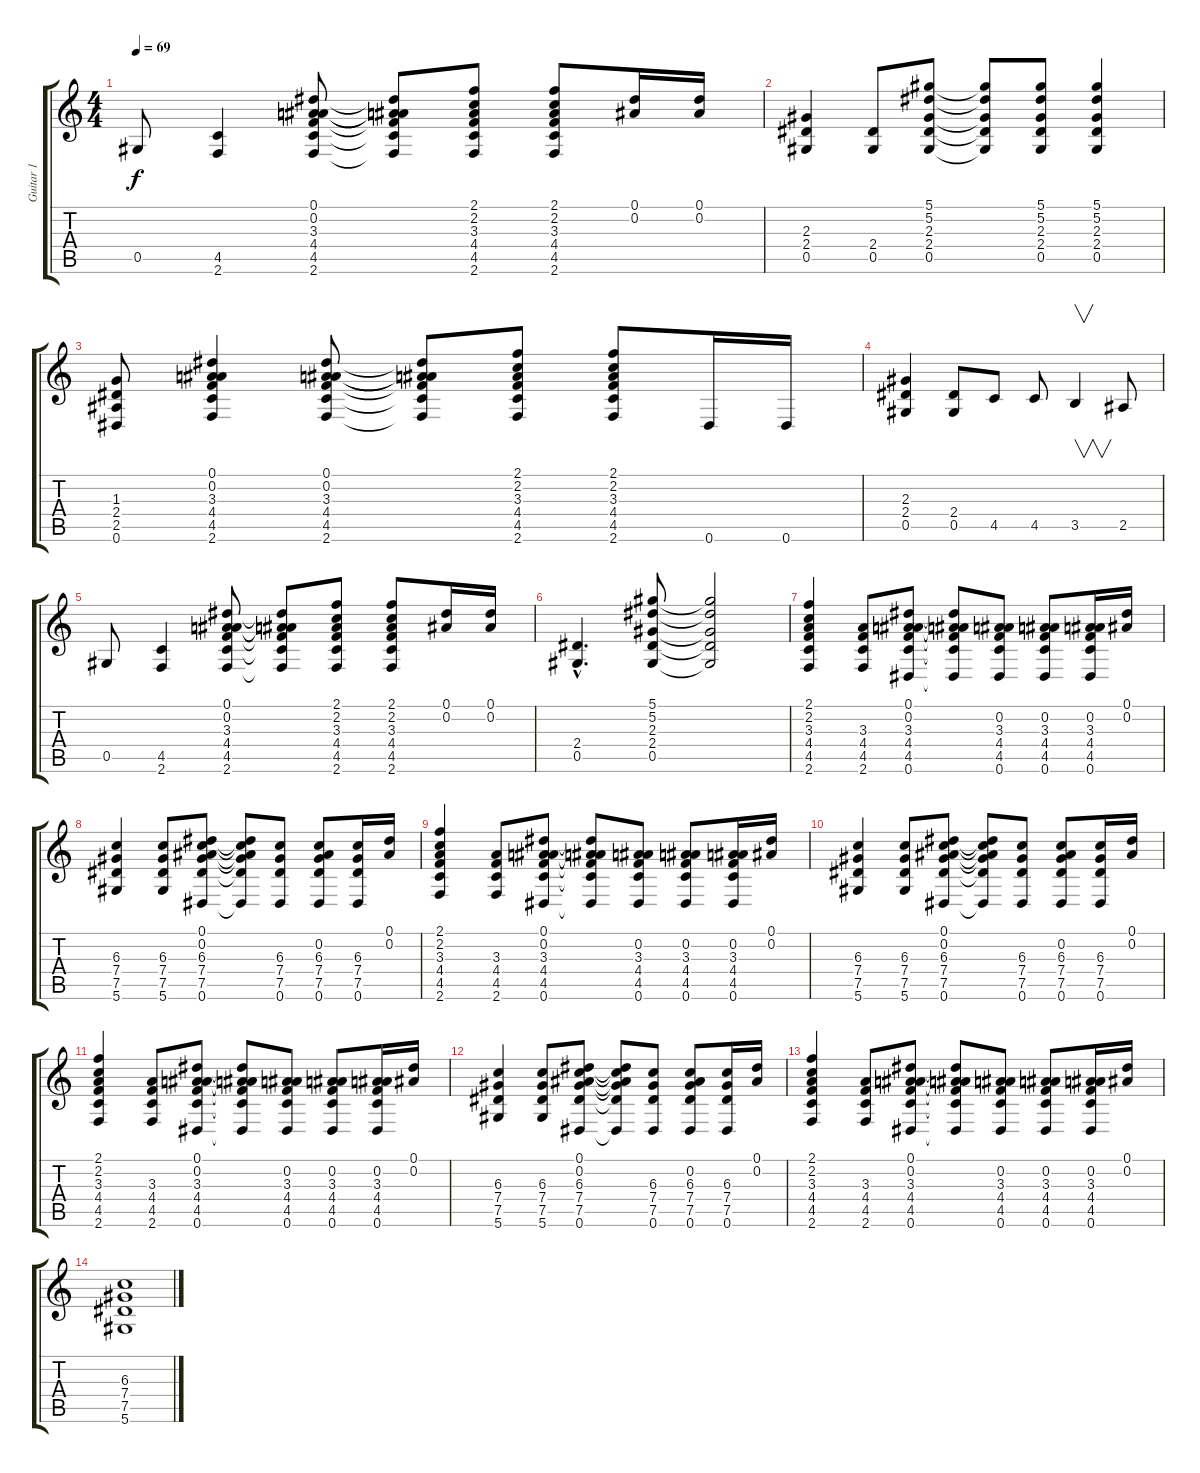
\track ("Guitar 1" "Guitar 1") {instrument acousticguitarsteel}
\staff {score tabs}
\tuning (Eb4 Bb3 Gb3 Db3 Ab2 Eb2) {hide}
\ts (4 4)
\tempo 69
\clef g2
\ks c
0.5.8{dy f} (4.5 2.6).4 (0.1 0.2 3.3 4.4 4.5 2.6).8 (0.1{t} 0.2{t} 3.3{t} 4.4{t} 4.5{t} 2.6{t}).8 (2.1 2.2 3.3 4.4 4.5 2.6).8 (2.1 2.2 3.3 4.4 4.5 2.6).8 (0.1 0.2).16 (0.1 0.2).16 |
(2.3 2.4 0.5).4 (2.4 0.5).8 (5.1 5.2 2.3 2.4 0.5).8 (5.1{t} 5.2{t} 2.3{t} 2.4{t} 0.5{t}).8 (5.1 5.2 2.3 2.4 0.5).8 (5.1 5.2 2.3 2.4 0.5).4 |
(1.3 2.4 2.5 0.6).8 (0.1 0.2 3.3 4.4 4.5 2.6).4 (0.1 0.2 3.3 4.4 4.5 2.6).8 (0.1{t} 0.2{t} 3.3{t} 4.4{t} 4.5{t} 2.6{t}).8 (2.1 2.2 3.3 4.4 4.5 2.6).8 (2.1 2.2 3.3 4.4 4.5 2.6).8 0.6.16 0.6.16 |
(2.3 2.4 0.5).4 (2.4 0.5).8 4.5.8 4.5.8 3.5.4{v} 2.5.8 |
0.5.8 (4.5 2.6).4 (0.1 0.2 3.3 4.4 4.5 2.6).8 (0.1{t} 0.2{t} 3.3{t} 4.4{t} 4.5{t} 2.6{t}).8 (2.1 2.2 3.3 4.4 4.5 2.6).8 (2.1 2.2 3.3 4.4 4.5 2.6).8 (0.1 0.2).16 (0.1 0.2).16 |
(2.4{hac} 0.5{hac}).4{d} (5.1 5.2 2.3 2.4 0.5).8 (5.1{t} 5.2{t} 2.3{t} 2.4{t} 0.5{t}).2 |
(2.1 2.2 3.3 4.4 4.5 2.6).4 (3.3 4.4 4.5 2.6).8 (0.1 0.2 3.3 4.4 4.5 0.6).8 (0.1{t} 0.2{t} 3.3{t} 4.4{t} 4.5{t} 0.6{t}).8 (0.2 3.3 4.4 4.5 0.6).8 (0.2 3.3 4.4 4.5 0.6).8 (0.2 3.3 4.4 4.5 0.6).16 (0.1 0.2).16 |
(6.3 7.4 7.5 5.6).4 (6.3 7.4 7.5 5.6).8 (0.1 0.2 6.3 7.4 7.5 0.6).8 (0.1{t} 0.2{t} 6.3{t} 7.4{t} 7.5{t} 0.6{t}).8 (6.3 7.4 7.5 0.6).8 (0.2 6.3 7.4 7.5 0.6).8 (6.3 7.4 7.5 0.6).16 (0.1 0.2).16 |
(2.1 2.2 3.3 4.4 4.5 2.6).4 (3.3 4.4 4.5 2.6).8 (0.1 0.2 3.3 4.4 4.5 0.6).8 (0.1{t} 0.2{t} 3.3{t} 4.4{t} 4.5{t} 0.6{t}).8 (0.2 3.3 4.4 4.5 0.6).8 (0.2 3.3 4.4 4.5 0.6).8 (0.2 3.3 4.4 4.5 0.6).16 (0.1 0.2).16 |
(6.3 7.4 7.5 5.6).4 (6.3 7.4 7.5 5.6).8 (0.1 0.2 6.3 7.4 7.5 0.6).8 (0.1{t} 0.2{t} 6.3{t} 7.4{t} 7.5{t} 0.6{t}).8 (6.3 7.4 7.5 0.6).8 (0.2 6.3 7.4 7.5 0.6).8 (6.3 7.4 7.5 0.6).16 (0.1 0.2).16 |
(2.1 2.2 3.3 4.4 4.5 2.6).4 (3.3 4.4 4.5 2.6).8 (0.1 0.2 3.3 4.4 4.5 0.6).8 (0.1{t} 0.2{t} 3.3{t} 4.4{t} 4.5{t} 0.6{t}).8 (0.2 3.3 4.4 4.5 0.6).8 (0.2 3.3 4.4 4.5 0.6).8 (0.2 3.3 4.4 4.5 0.6).16 (0.1 0.2).16 |
(6.3 7.4 7.5 5.6).4 (6.3 7.4 7.5 5.6).8 (0.1 0.2 6.3 7.4 7.5 0.6).8 (0.1{t} 0.2{t} 6.3{t} 7.4{t} 7.5{t} 0.6{t}).8 (6.3 7.4 7.5 0.6).8 (0.2 6.3 7.4 7.5 0.6).8 (6.3 7.4 7.5 0.6).16 (0.1 0.2).16 |
(2.1 2.2 3.3 4.4 4.5 2.6).4 (3.3 4.4 4.5 2.6).8 (0.1 0.2 3.3 4.4 4.5 0.6).8 (0.1{t} 0.2{t} 3.3{t} 4.4{t} 4.5{t} 0.6{t}).8 (0.2 3.3 4.4 4.5 0.6).8 (0.2 3.3 4.4 4.5 0.6).8 (0.2 3.3 4.4 4.5 0.6).16 (0.1 0.2).16 |
(6.3 7.4 7.5 5.6).1
